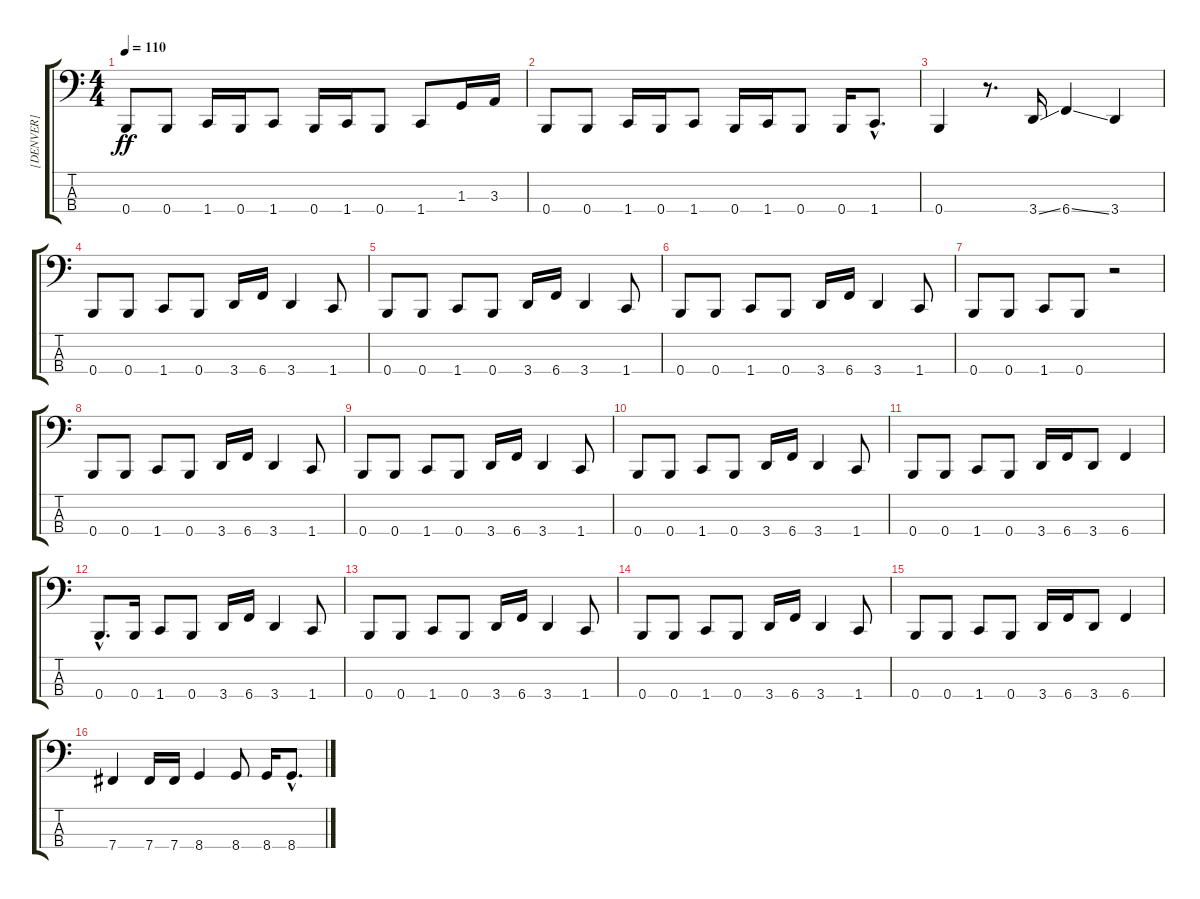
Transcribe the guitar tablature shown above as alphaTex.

\track ("[DENVER]" "[DENVER]") {instrument slapbass2}
\staff {score tabs}
\tuning (E2 B1 Gb1 B0) {hide}
\ts (4 4)
\tempo 110
\clef f4
\ks c
0.4.8{dy ff} 0.4.8 1.4.16 0.4.16 1.4.8 0.4.16 1.4.16 0.4.8 1.4.8 1.3.16 3.3.16 |
0.4.8 0.4.8 1.4.16 0.4.16 1.4.8 0.4.16 1.4.16 0.4.8 0.4.16 1.4{hac}.8{d} |
0.4.4 r.8{d} 3.4{ss}.16 6.4{ss}.4 3.4.4 |
0.4.8 0.4.8 1.4.8 0.4.8 3.4.16 6.4.16 3.4.4 1.4.8 |
0.4.8 0.4.8 1.4.8 0.4.8 3.4.16 6.4.16 3.4.4 1.4.8 |
0.4.8 0.4.8 1.4.8 0.4.8 3.4.16 6.4.16 3.4.4 1.4.8 |
0.4.8 0.4.8 1.4.8 0.4.8 r.2 |
0.4.8 0.4.8 1.4.8 0.4.8 3.4.16 6.4.16 3.4.4 1.4.8 |
0.4.8 0.4.8 1.4.8 0.4.8 3.4.16 6.4.16 3.4.4 1.4.8 |
0.4.8 0.4.8 1.4.8 0.4.8 3.4.16 6.4.16 3.4.4 1.4.8 |
0.4.8 0.4.8 1.4.8 0.4.8 3.4.16 6.4.16 3.4.8 6.4.4 |
0.4{hac}.8{d} 0.4.16 1.4.8 0.4.8 3.4.16 6.4.16 3.4.4 1.4.8 |
0.4.8 0.4.8 1.4.8 0.4.8 3.4.16 6.4.16 3.4.4 1.4.8 |
0.4.8 0.4.8 1.4.8 0.4.8 3.4.16 6.4.16 3.4.4 1.4.8 |
0.4.8 0.4.8 1.4.8 0.4.8 3.4.16 6.4.16 3.4.8 6.4.4 |
7.4.4 7.4.16 7.4.16 8.4.4 8.4.8 8.4.16 8.4{hac}.8{d}
